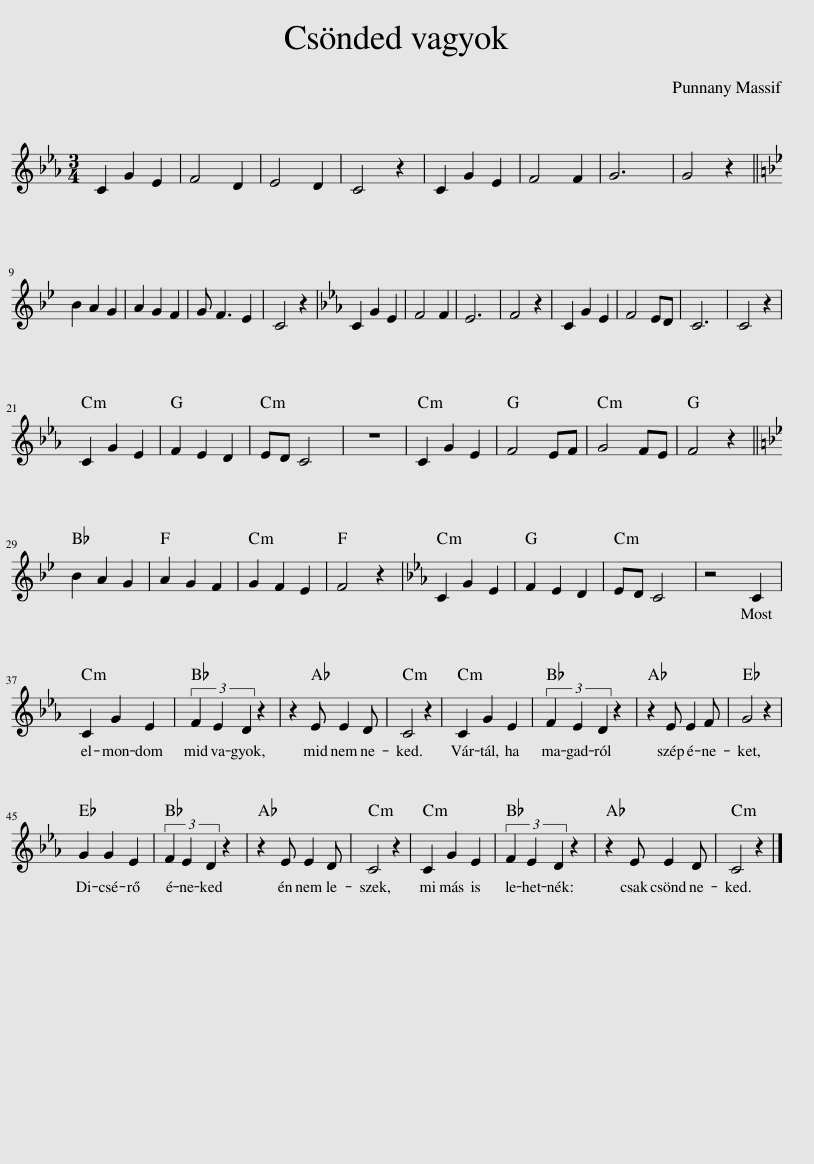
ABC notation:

X:1
L:1/8
Q:1/4=140
M:3/4
I:linebreak $
K:Eb
V:1 treble
V:1
 C2 G2 E2 | F4 D2 | E4 D2 | C4 z2 | C2 G2 E2 | %5
 F4 F2 | G6 | G4 z2 ||$[K:Bb] B2 A2 G2 | A2 G2 F2 | %10
 G F3 E2 | C4 z2 |[K:Eb] C2 G2 E2 | F4 F2 | E6 | %15
 F4 z2 | C2 G2 E2 | F4 ED | C6 | C4 z2 |$ %20
 C2 G2 E2 | F2 E2 D2 | ED C4 | z6 | C2 G2 E2 | %25
 F4 EF | G4 FE | F4 z2 ||$[K:Bb] B2 A2 G2 | A2 G2 F2 | %30
 G2 F2 E2 | F4 z2 |[K:Eb] C2 G2 E2 | F2 E2 D2 | ED C4 | %35
 z4 C2 |$ C2 G2 E2 | (3F2 E2 D2 z2 | z2 E E2 D | C4 z2 | %40
 C2 G2 E2 | (3F2 E2 D2 z2 | z2 E E2 F | G4 z2 |$ G2 G2 E2 | %45
 (3F2 E2 D2 z2 | z2 E E2 D | C4 z2 | C2 G2 E2 | (3F2 E2 D2 z2 | %50
 z2 E E2 D | C4 z2 |] %52
